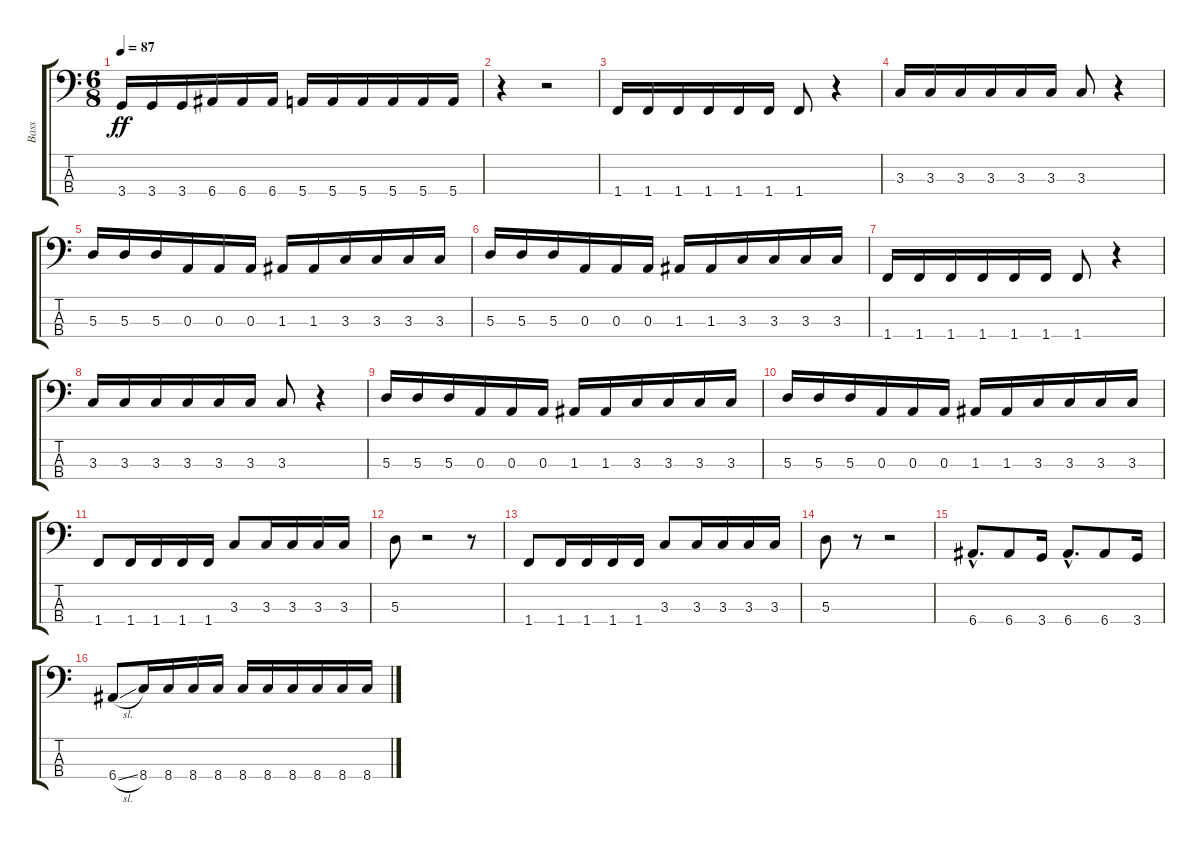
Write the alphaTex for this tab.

\track ("Bass" "Bass") {instrument electricbasspick}
\staff {score tabs}
\tuning (G2 D2 A1 E1) {hide}
\ts (6 8)
\tempo 87
\clef f4
\ks c
3.4.16{dy ff} 3.4.16 3.4.16 6.4.16 6.4.16 6.4.16 5.4.16 5.4.16 5.4.16 5.4.16 5.4.16 5.4.16 |
r.4 r.2 |
1.4.16 1.4.16 1.4.16 1.4.16 1.4.16 1.4.16 1.4.8 r.4 |
3.3.16 3.3.16 3.3.16 3.3.16 3.3.16 3.3.16 3.3.8 r.4 |
5.3.16 5.3.16 5.3.16 0.3.16 0.3.16 0.3.16 1.3.16 1.3.16 3.3.16 3.3.16 3.3.16 3.3.16 |
5.3.16 5.3.16 5.3.16 0.3.16 0.3.16 0.3.16 1.3.16 1.3.16 3.3.16 3.3.16 3.3.16 3.3.16 |
1.4.16 1.4.16 1.4.16 1.4.16 1.4.16 1.4.16 1.4.8 r.4 |
3.3.16 3.3.16 3.3.16 3.3.16 3.3.16 3.3.16 3.3.8 r.4 |
5.3.16 5.3.16 5.3.16 0.3.16 0.3.16 0.3.16 1.3.16 1.3.16 3.3.16 3.3.16 3.3.16 3.3.16 |
5.3.16 5.3.16 5.3.16 0.3.16 0.3.16 0.3.16 1.3.16 1.3.16 3.3.16 3.3.16 3.3.16 3.3.16 |
1.4.8 1.4.16 1.4.16 1.4.16 1.4.16 3.3.8 3.3.16 3.3.16 3.3.16 3.3.16 |
5.3.8 r.2 r.8 |
1.4.8 1.4.16 1.4.16 1.4.16 1.4.16 3.3.8 3.3.16 3.3.16 3.3.16 3.3.16 |
5.3.8 r.8 r.2 |
6.4{hac}.8{d} 6.4.8 3.4.16 6.4{hac}.8{d} 6.4.8 3.4.16 |
6.4{sl}.8 8.4.16 8.4.16 8.4.16 8.4.16 8.4.16 8.4.16 8.4.16 8.4.16 8.4.16 8.4.16
